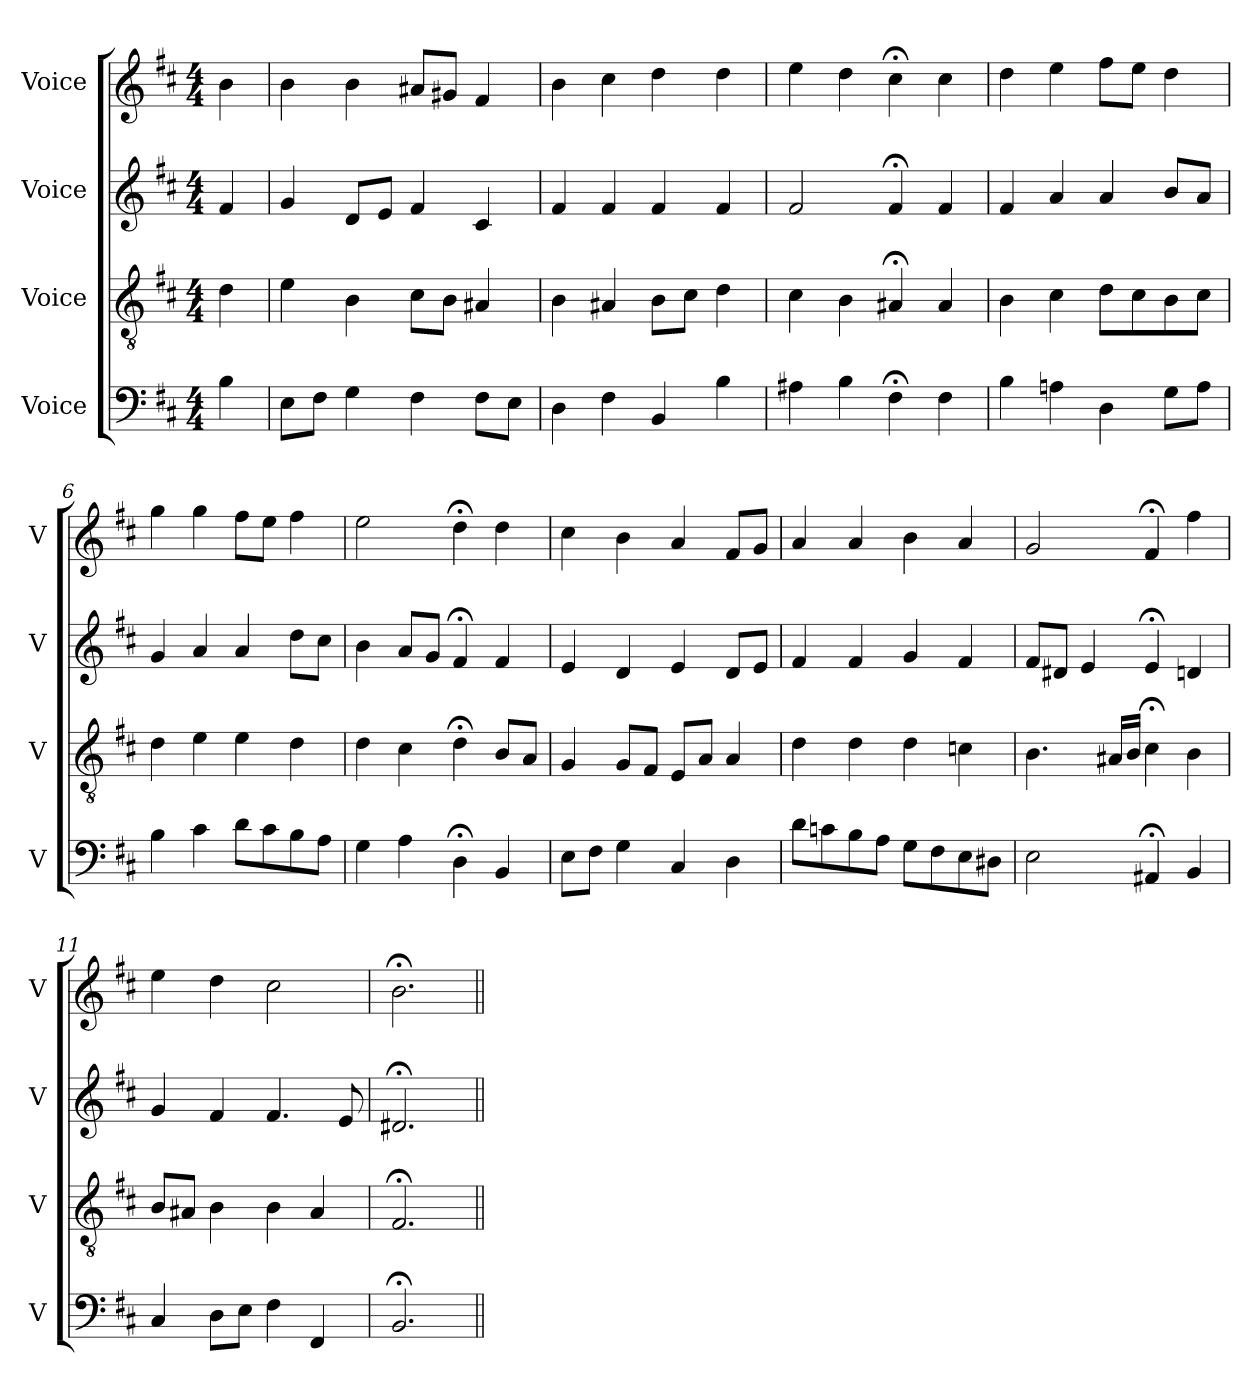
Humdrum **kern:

**kern	**kern	**kern	**kern
*part4	*part3	*part2	*part1
*staff4	*staff3	*staff2	*staff1
*I"Voice	*I"Voice	*I"Voice	*I"Voice
*I'V	*I'V	*I'V	*I'V
*clefF4	*clefGv2	*clefG2	*clefG2
*k[f#c#]	*k[f#c#]	*k[f#c#]	*k[f#c#]
*M4/4	*M4/4	*M4/4	*M4/4
=	=	=	=
4B	4d	4f#	4b
=2	=2	=2	=2
8EL	4e	4g	4b
8F#J	.	.	.
4G	4B	8dL	4b
.	.	8eJ	.
4F#	8c#L	4f#	8a#XL
.	8BJ	.	8g#XJ
8F#L	4A#X	4c#	4f#
8EJ	.	.	.
=3	=3	=3	=3
4D	4B	4f#	4b
4F#	4A#X	4f#	4cc#
4BB	8BL	4f#	4dd
.	8c#J	.	.
4B	4d	4f#	4dd
=4	=4	=4	=4
4A#X	4c#	2f#	4ee
4B	4B	.	4dd
4F#;<	4A#X;<	4f#;<	4cc#;<
4F#	4A#	4f#	4cc#
=5	=5	=5	=5
4B	4B	4f#	4dd
4An	4c#	4a	4ee
4D	8dL	4a	8ff#L
.	8c#	.	8eeJ
8GL	8B	8bL	4dd
8AJ	8c#J	8aJ	.
=6	=6	=6	=6
4B	4d	4g	4gg
4c#	4e	4a	4gg
8dL	4e	4a	8ff#L
8c#	.	.	8eeJ
8B	4d	8ddL	4ff#
8AJ	.	8cc#J	.
=7	=7	=7	=7
4G	4d	4b	2ee
4A	4c#	8aL	.
.	.	8gJ	.
4D;<	4d;<	4f#;<	4dd;<
4BB	8BL	4f#	4dd
.	8AJ	.	.
=8	=8	=8	=8
8EL	4G	4e	4cc#
8F#J	.	.	.
4G	8GL	4d	4b
.	8F#J	.	.
4C#	8EL	4e	4a
.	8AJ	.	.
4D	4A	8dL	8f#L
.	.	8eJ	8gJ
=9	=9	=9	=9
8dL	4d	4f#	4a
8cn	.	.	.
8B	4d	4f#	4a
8AJ	.	.	.
8GL	4d	4g	4b
8F#	.	.	.
8E	4cn	4f#	4a
8D#XJ	.	.	.
=10	=10	=10	=10
2E	4.B	8f#L	2g
.	.	8d#XJ	.
.	.	4e	.
.	16A#XLL	.	.
.	16BJJ	.	.
4AA#X;<	4c#;<	4e;<	4f#;<
4BB	4B	4dn	4ff#
=11	=11	=11	=11
4C#	8BL	4g	4ee
.	8A#XJ	.	.
8DL	4B	4f#	4dd
8EJ	.	.	.
4F#	4B	4.f#	2cc#
4FF#	4A#	.	.
.	.	8e	.
=12	=12	=12	=12
2.BB;<	2.F#;<	2.d#X;<	2.b;<
=||	=||	=||	=||
*-	*-	*-	*-
